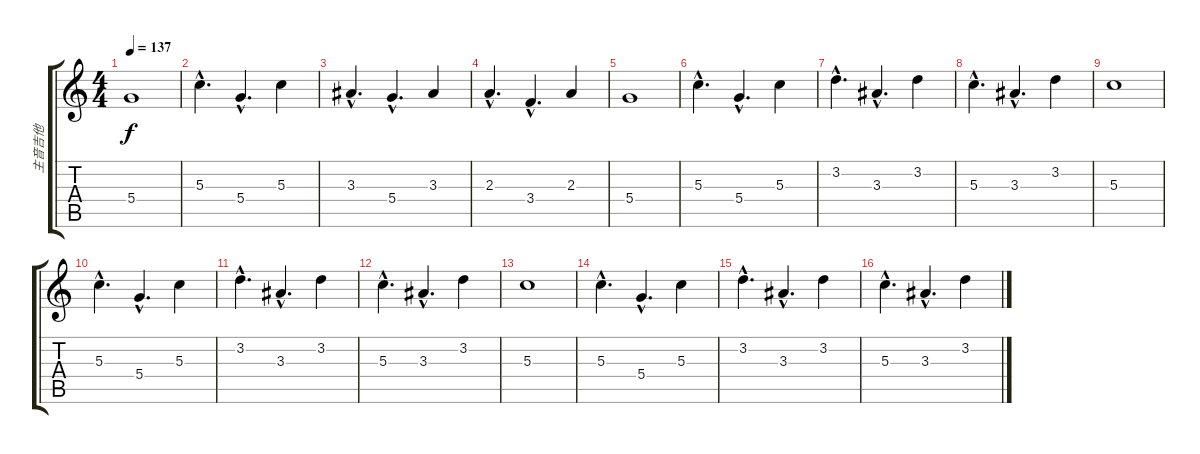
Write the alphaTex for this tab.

\track ("主音吉他" "主音吉他") {instrument acousticguitarsteel}
\staff {score tabs}
\tuning (E4 B3 G3 D3 A2 E2) {hide}
\ts (4 4)
\tempo 137
\clef g2
\ks c
5.4.1{dy f} |
5.3{hac}.4{d} 5.4{hac}.4{d} 5.3.4 |
3.3{hac}.4{d} 5.4{hac}.4{d} 3.3.4 |
2.3{hac}.4{d} 3.4{hac}.4{d} 2.3.4 |
5.4.1 |
5.3{hac}.4{d} 5.4{hac}.4{d} 5.3.4 |
3.2{hac}.4{d} 3.3{hac}.4{d} 3.2.4 |
5.3{hac}.4{d} 3.3{hac}.4{d} 3.2.4 |
5.3.1 |
5.3{hac}.4{d} 5.4{hac}.4{d} 5.3.4 |
3.2{hac}.4{d} 3.3{hac}.4{d} 3.2.4 |
5.3{hac}.4{d} 3.3{hac}.4{d} 3.2.4 |
5.3.1 |
5.3{hac}.4{d} 5.4{hac}.4{d} 5.3.4 |
3.2{hac}.4{d} 3.3{hac}.4{d} 3.2.4 |
5.3{hac}.4{d} 3.3{hac}.4{d} 3.2.4
